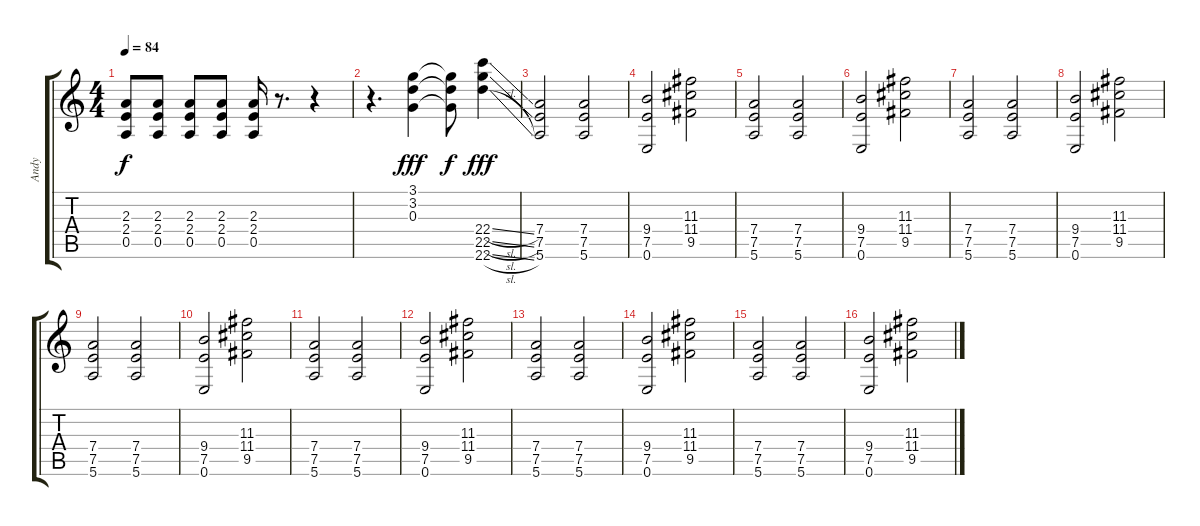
\track ("Andy" "Andy") {instrument acousticguitarsteel}
\staff {score tabs}
\tuning (E4 B3 G3 D3 A2 E2) {hide}
\ts (4 4)
\tempo 84
\clef g2
\ks c
(2.3 2.4 0.5).8{dy f} (2.3 2.4 0.5).8 (2.3 2.4 0.5).8 (2.3 2.4 0.5).8 (2.3 2.4 0.5).16 r.8{d} r.4 |
r.4{d} (3.1 3.2 0.3).4{dy fff instrument acousticguitarsteel} (3.1{t} 3.2{t} 0.3{t}).8{dy f} (22.4{sl} 22.5{sl} 22.6{sl}).4{dy fff instrument distortionguitar} |
(7.4 7.5 5.6).2 (7.4 7.5 5.6).2 |
(9.4 7.5 0.6).2 (11.3 11.4 9.5).2 |
(7.4 7.5 5.6).2 (7.4 7.5 5.6).2 |
(9.4 7.5 0.6).2 (11.3 11.4 9.5).2 |
(7.4 7.5 5.6).2 (7.4 7.5 5.6).2 |
(9.4 7.5 0.6).2 (11.3 11.4 9.5).2 |
(7.4 7.5 5.6).2 (7.4 7.5 5.6).2 |
(9.4 7.5 0.6).2 (11.3 11.4 9.5).2 |
(7.4 7.5 5.6).2 (7.4 7.5 5.6).2 |
(9.4 7.5 0.6).2 (11.3 11.4 9.5).2 |
(7.4 7.5 5.6).2 (7.4 7.5 5.6).2 |
(9.4 7.5 0.6).2 (11.3 11.4 9.5).2 |
(7.4 7.5 5.6).2 (7.4 7.5 5.6).2 |
(9.4 7.5 0.6).2 (11.3 11.4 9.5).2
